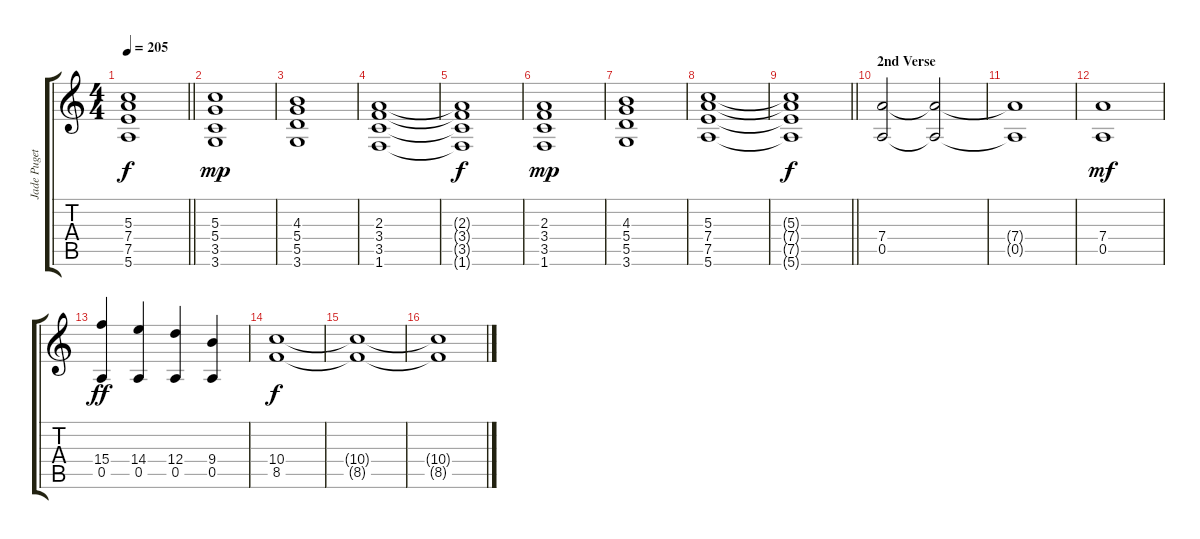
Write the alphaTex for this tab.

\track ("Jade Puget" "Jade Puget") {instrument distortionguitar}
\staff {score tabs}
\tuning (E4 B3 G3 D3 A2 E2) {hide}
\ts (4 4)
\tempo 205
\clef g2
\barLineRight lightlight
\ks aminor
(5.3{t} 7.4{t} 7.5{t} 5.6{t}).1{dy f} |
(5.3 5.4 3.5 3.6).1{dy mp volume 10} |
(4.3 5.4 5.5 3.6).1 |
(2.3 3.4 3.5 1.6).1{volume 8} |
(2.3{t} 3.4{t} 3.5{t} 1.6{t}).1{dy f} |
(2.3 3.4 3.5 1.6).1{dy mp volume 10} |
(4.3 5.4 5.5 3.6).1 |
(5.3 7.4 7.5 5.6).1{volume 8} |
\barLineRight lightlight
(5.3{t} 7.4{t} 7.5{t} 5.6{t}).1{dy f} |
\section ("" "2nd Verse")
(7.4 0.5).2{volume 10} (7.4{t} 0.5{t}).2{volume 8} |
(7.4{t} 0.5{t}).1 |
(7.4 0.5).1{dy mf volume 10} |
(15.4 0.5).4{dy ff volume 10} (14.4 0.5).4 (12.4 0.5).4 (9.4 0.5).4 |
(10.4 8.5).1{dy f volume 7} |
(10.4{t} 8.5{t}).1 |
(10.4{t} 8.5{t}).1
